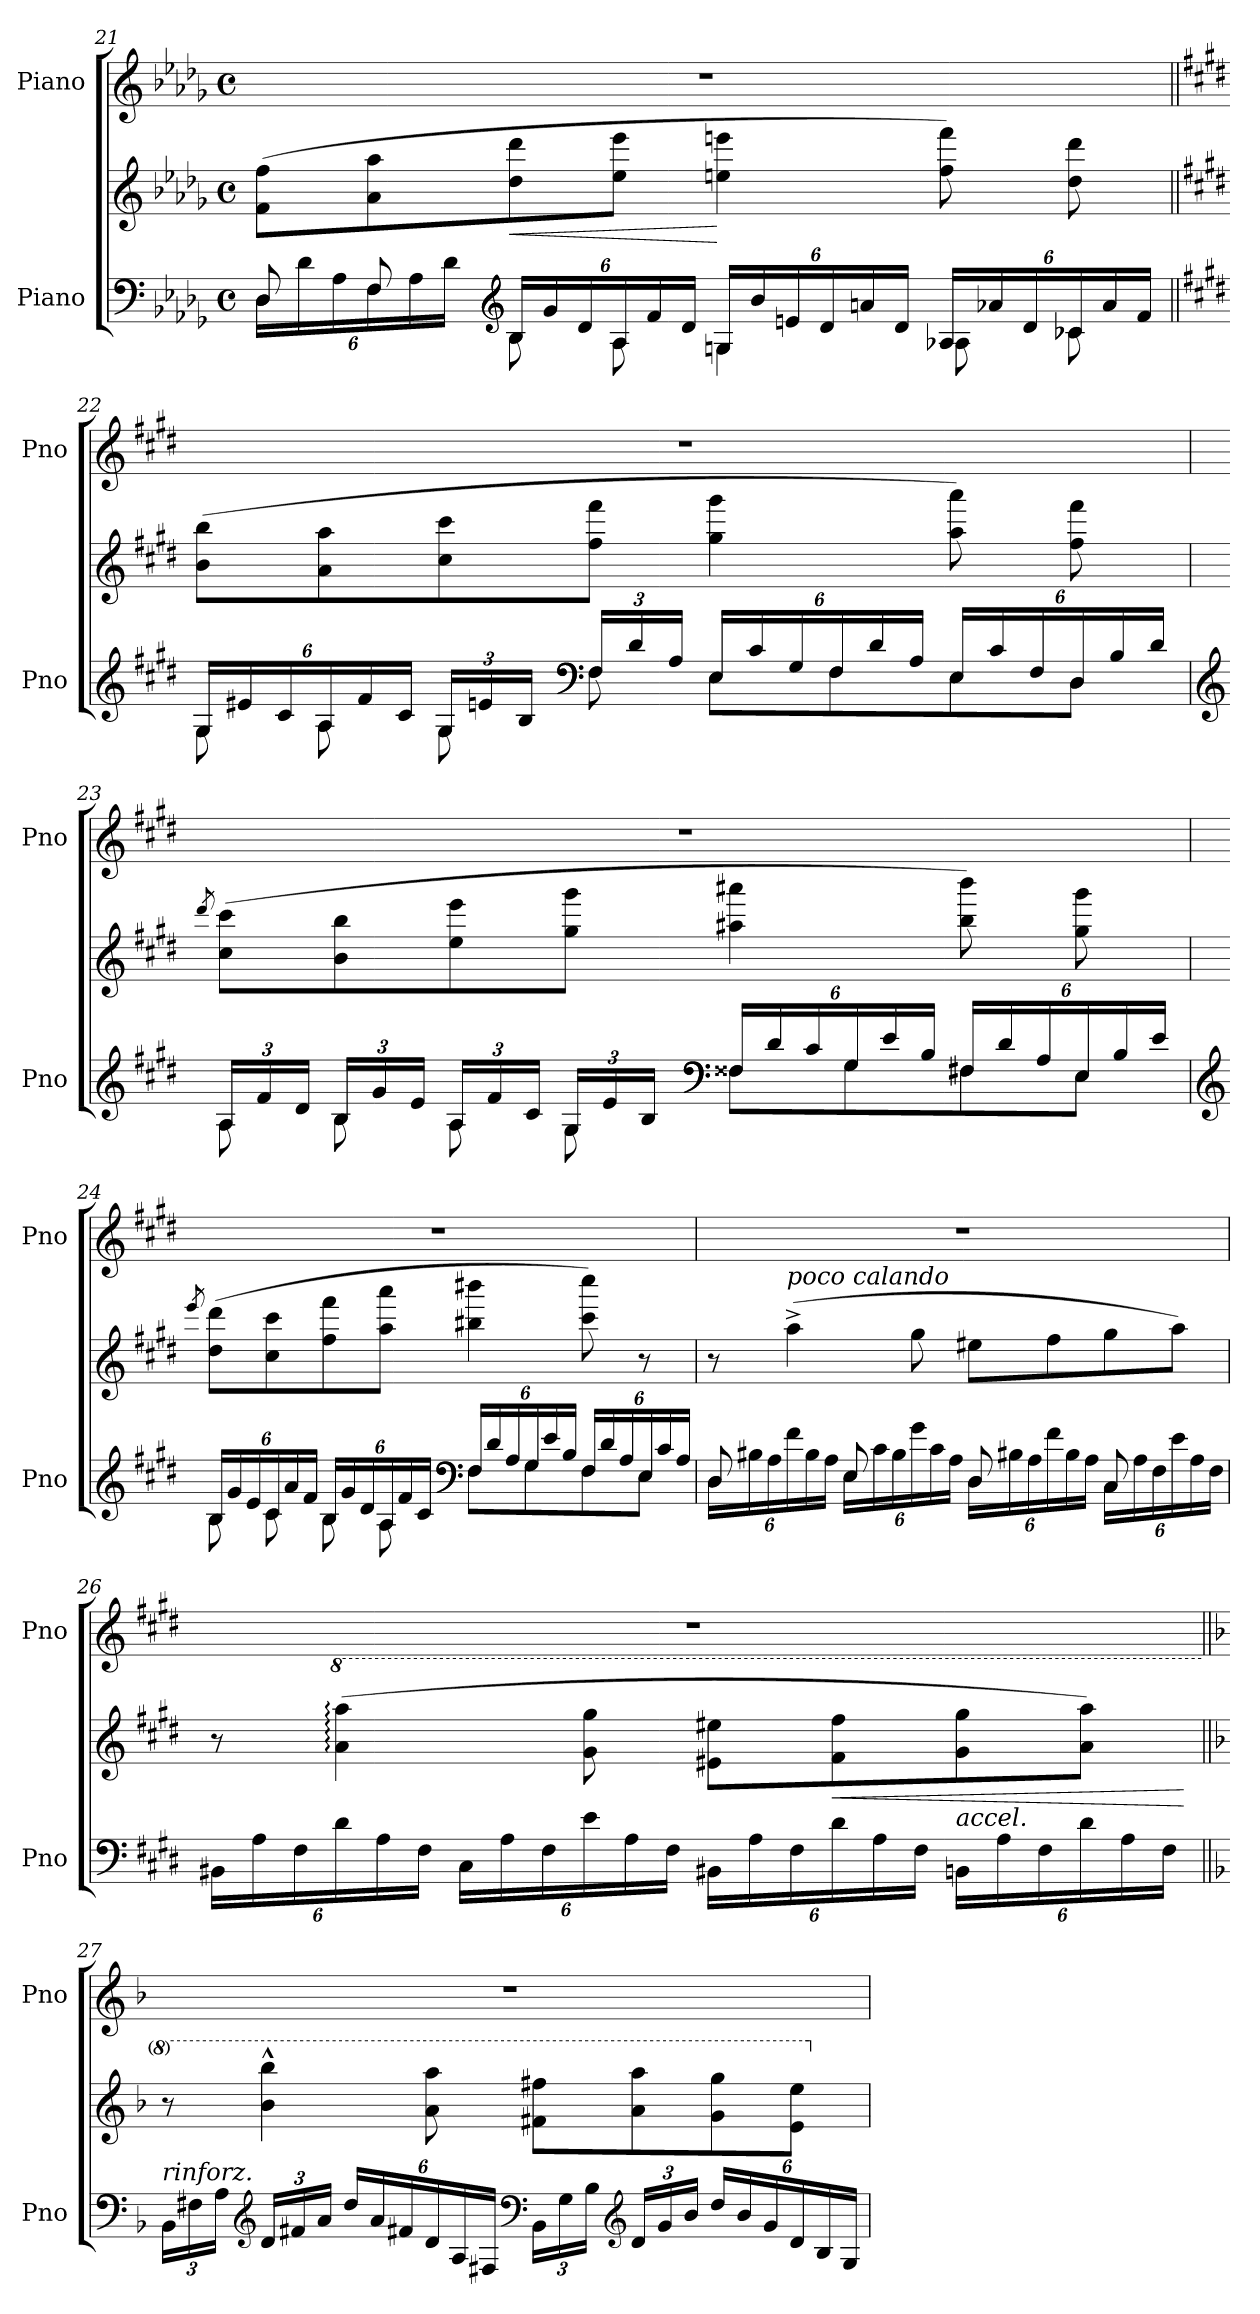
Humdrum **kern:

**kern	**kern	**dynam	**kern
*part2	*part2	*part2	*part1
*staff3	*staff2	*staff2/3	*staff1
*I"Piano	*	*	*I"Piano
*I'Pno	*	*	*I'Pno
*clefF4	*clefG2	*	*clefG2
*k[b-e-a-d-g-]	*k[b-e-a-d-g-]	*	*k[b-e-a-d-g-]
*M4/4	*M4/4	*	*M4/4
*met(c)	*met(c)	*	*met(c)
=21	=21	=21	=21
*^	*	*	*
*	*Xbrackettup	*	*	*
8D-/	24D-\LL	(8f\ 8ff\L	.	1r
.	24d-\	.	.	.
.	24A-\	.	.	.
8F/	24F\	8a-\ 8aa-\	.	.
.	24A-\	.	.	.
.	24d-\JJ	.	.	.
*clefG2	*	*	*	*
!	!	!	!LO:HP:b	!
24B-/LL	8B-\	8dd-\ 8ddd-\	<	.
24g-/	.	.	.	.
24d-/	.	.	.	.
24A-/	8A-\	8ee-\ 8eee-\J	.	.
24f/	.	.	.	.
24d-/JJ	.	.	.	.
24Gn/LL	4G\	4een\ 4eeen\	[	.
24b-/	.	.	.	.
24en/	.	.	.	.
24d-/	.	.	.	.
24an/	.	.	.	.
24d-/JJ	.	.	.	.
24A-X/LL	8A-\	8ff\ 8fff\)	.	.
24a-X/	.	.	.	.
24d-/	.	.	.	.
24c-X/	8c-\	8dd-\ 8ddd-\	.	.
24a-/	.	.	.	.
24f/JJ	.	.	.	.
!!LO:PB:g=z
=22||	=22||	=22||	=22||	=22||
*k[f#c#g#d#]	*	*k[f#c#g#d#]	*	*k[f#c#g#d#]
24G#/LL	8G#\	(8b\ 8bb\L	.	1r
24e#X/	.	.	.	.
24c#/	.	.	.	.
24A/	8A\	8a\ 8aa\	.	.
24f#/	.	.	.	.
24c#/JJ	.	.	.	.
24G#/LL	8G#\	8cc#\ 8ccc#\	.	.
24en/	.	.	.	.
24B/JJ	.	.	.	.
*clefF4	*	*	*	*
24F#/LL	8F#\	8ff#\ 8fff#\J	.	.
24d#/	.	.	.	.
24A/JJ	.	.	.	.
24E/LL	8E\L	4gg#\ 4ggg#\	.	.
24c#/	.	.	.	.
24G#/	.	.	.	.
24F#/	8F#\	.	.	.
24d#/	.	.	.	.
24A/JJ	.	.	.	.
24E/LL	8E\	8aa\ 8aaa\)	.	.
24c#/	.	.	.	.
24F#/	.	.	.	.
24D#/	8D#\J	8ff#\ 8fff#\	.	.
24B/	.	.	.	.
24d#/JJ	.	.	.	.
=23	=23	=23	=23	=23
*clefG2	*	*	*	*
.	.	8qddd#/	.	.
24A/LL	8A\	(8cc#\ 8ccc#\L	.	1r
24f#/	.	.	.	.
24d#/JJ	.	.	.	.
24B/LL	8B\	8b\ 8bb\	.	.
24g#/	.	.	.	.
24e/JJ	.	.	.	.
24A/LL	8A\	8ee\ 8eee\	.	.
24f#/	.	.	.	.
24c#/JJ	.	.	.	.
24G#/LL	8G#\	8gg#\ 8ggg#\J	.	.
24e/	.	.	.	.
24B/JJ	.	.	.	.
*clefF4	*	*	*	*
24F##X/LL	8F##\L	4aa#X\ 4aaa#X\	.	.
24d#/	.	.	.	.
24c#/	.	.	.	.
24G#/	8G#\	.	.	.
24e/	.	.	.	.
24B/JJ	.	.	.	.
24F#X/LL	8F#\	8bb\ 8bbb\)	.	.
24d#/	.	.	.	.
24A/	.	.	.	.
24E/	8E\J	8gg#\ 8ggg#\	.	.
24B/	.	.	.	.
24e/JJ	.	.	.	.
!!LO:LB:g=z
=24	=24	=24	=24	=24
*clefG2	*	*	*	*
.	.	8qeee/	.	.
24B/LL	8B\	(8dd#\ 8ddd#\L	.	1r
24g#/	.	.	.	.
24e/	.	.	.	.
24c#/	8c#\	8cc#\ 8ccc#\	.	.
24a/	.	.	.	.
24f#/JJ	.	.	.	.
24B/LL	8B\	8ff#\ 8fff#\	.	.
24g#/	.	.	.	.
24d#/	.	.	.	.
24A/	8A\	8aa\ 8aaa\J	.	.
24f#/	.	.	.	.
24c#/JJ	.	.	.	.
*clefF4	*	*	*	*
24F#/LL	8F#\L	4bb#X\ 4bbb#X\	.	.
24d#/	.	.	.	.
24A/	.	.	.	.
24G#/	8G#\	.	.	.
24e/	.	.	.	.
24B/JJ	.	.	.	.
24F#/LL	8F#\	8ccc#\ 8cccc#\)	.	.
24d#/	.	.	.	.
24A/	.	.	.	.
24E/	8E\J	8r	.	.
24c#/	.	.	.	.
24A/JJ	.	.	.	.
=25	=25	=25	=25	=25
8D#/	24D#\LL	8r	.	1r
.	24B#X\	.	.	.
.	24A\	.	.	.
!	!	!LO:TX:a:i:t=poco calando	!	!
8ryy	24f#\	(4aa^\	.	.
.	24B#\	.	.	.
.	24A\JJ	.	.	.
8E/	24E\LL	.	.	.
.	24c#\	.	.	.
.	24B#\	.	.	.
8ryy	24g#\	8gg#\	.	.
.	24c#\	.	.	.
.	24A\JJ	.	.	.
8D#/	24D#\LL	8ee#X\L	.	.
.	24B#X\	.	.	.
.	24A\	.	.	.
8ryy	24f#\	8ff#\	.	.
.	24B#\	.	.	.
.	24A\JJ	.	.	.
8C#/	24C#\LL	8gg#\	.	.
.	24A\	.	.	.
.	24F#\	.	.	.
8ryy	24e\	8aa\J)	.	.
.	24A\	.	.	.
.	24F#\JJ	.	.	.
*v	*v	*	*	*
!!LO:LB:g=z
=26	=26	=26	=26
24BB#X\LL	8r	.	1r
24A\	.	.	.
24F#\	.	.	.
*	*8va	*	*
24d#\	(4aa\: 4aaa\:	.	.
24A\	.	.	.
24F#\JJ	.	.	.
24C#\LL	.	.	.
24A\	.	.	.
24F#\	.	.	.
24e\	8gg#\ 8ggg#\	.	.
24A\	.	.	.
24F#\JJ	.	.	.
24BB#X\LL	8ee#X\ 8eee#X\L	.	.
24A\	.	.	.
24F#\	.	.	.
!	!	!LO:HP:b	!
24d#\	8ff#\ 8fff#\	<	.
24A\	.	.	.
24F#\JJ	.	.	.
!LO:TX:a:i:t=accel.	!	!	!
24BBn\LL	8gg#\ 8ggg#\	.	.
24A\	.	.	.
24F#\	.	.	.
24d#\	8aa\ 8aaa\J)	.	.
24A\	.	.	.
24F#\JJ	.	.	.
.	.	[	.
=27||	=27||	=27||	=27||
*k[b-]	*k[b-]	*	*k[b-]
!LO:TX:a:i:t=rinforz.	!	!	!
24BB-\LL	8r	.	1r
24F#X\	.	.	.
24A\JJ	.	.	.
*clefG2	*	*	*
24d/LL	4bb-\^^ 4bbb-\^^	.	.
24f#X/	.	.	.
24a/JJ	.	.	.
24dd/LL	.	.	.
24a/	.	.	.
24f#X/	.	.	.
24d/	8aa\ 8aaa\	.	.
24A/	.	.	.
24F#X/JJ	.	.	.
*clefF4	*	*	*
24BB-\LL	8ff#X\ 8fff#X\L	.	.
24G\	.	.	.
24B-\JJ	.	.	.
*clefG2	*	*	*
24d/LL	8aa\ 8aaa\	.	.
24g/	.	.	.
24b-/JJ	.	.	.
24dd/LL	8gg\ 8ggg\	.	.
24b-/	.	.	.
24g/	.	.	.
24d/	8ee\ 8eee\J	.	.
24B-/	.	.	.
24G/JJ	.	.	.
*	*X8va	*	*
=	=	=	=
*-	*-	*-	*-
